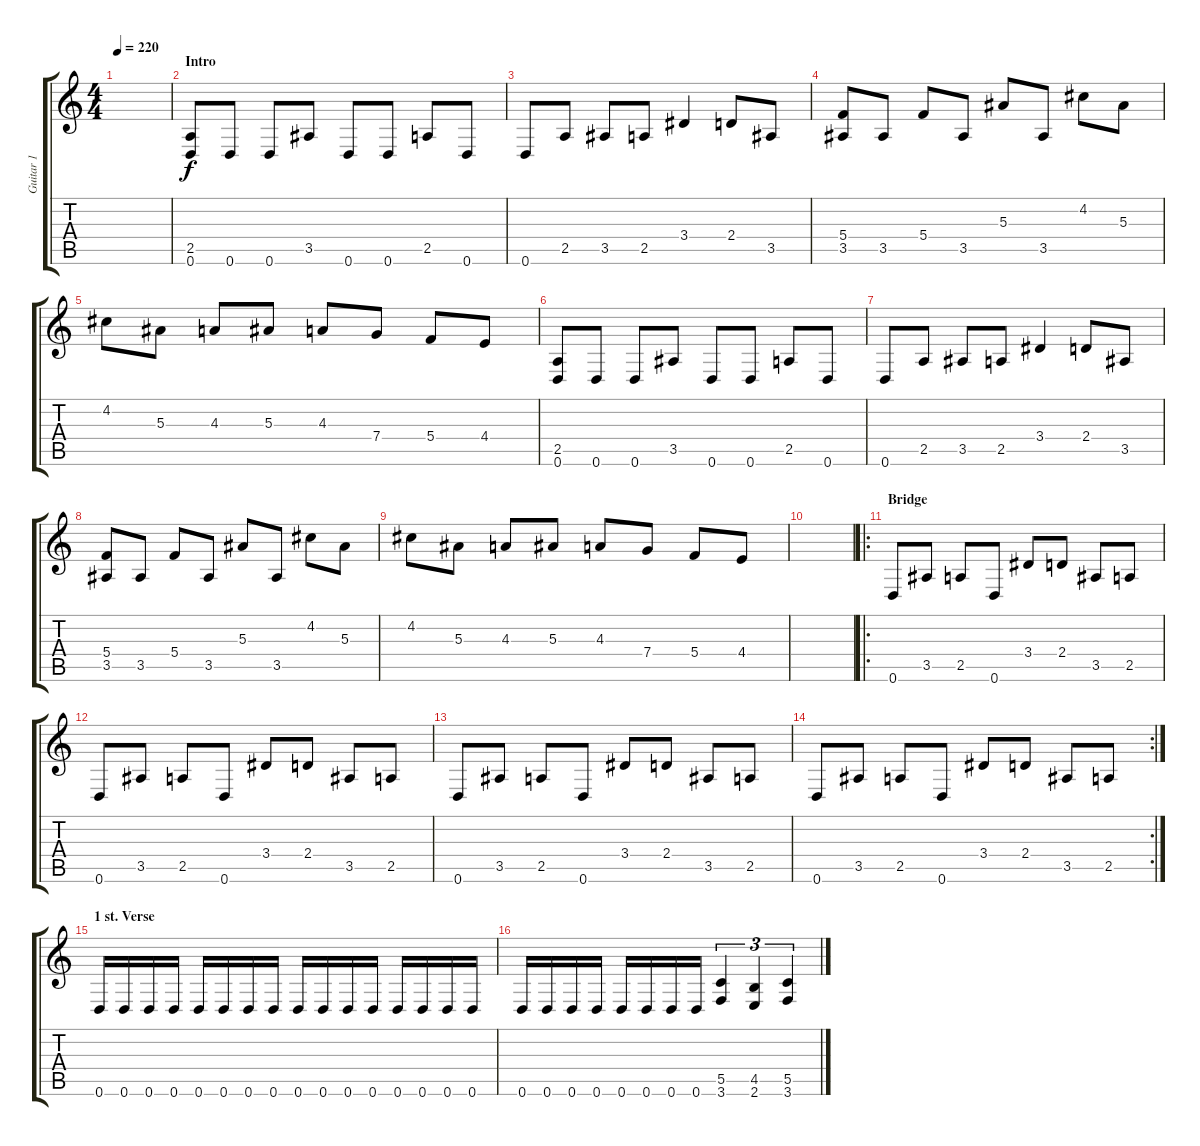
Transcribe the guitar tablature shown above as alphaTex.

\track ("Guitar 1" "Guitar 1") {instrument distortionguitar}
\staff {score tabs}
\tuning (D4 A3 F3 C3 G2 D2) {hide}
\ts (4 4)
\tempo 220
\clef g2
\ks c
|
\section ("" "Intro")
(2.5 0.6).8 0.6.8 0.6.8 3.5.8 0.6.8 0.6.8 2.5.8 0.6.8 |
0.6.8 2.5.8 3.5.8 2.5.8 3.4.4 2.4.8 3.5.8 |
(5.4 3.5).8 3.5.8 5.4.8 3.5.8 5.3.8 3.5.8 4.2.8 5.3.8 |
4.2.8 5.3.8 4.3.8 5.3.8 4.3.8 7.4.8 5.4.8 4.4.8 |
(2.5 0.6).8 0.6.8 0.6.8 3.5.8 0.6.8 0.6.8 2.5.8 0.6.8 |
0.6.8 2.5.8 3.5.8 2.5.8 3.4.4 2.4.8 3.5.8 |
(5.4 3.5).8 3.5.8 5.4.8 3.5.8 5.3.8 3.5.8 4.2.8 5.3.8 |
4.2.8 5.3.8 4.3.8 5.3.8 4.3.8 7.4.8 5.4.8 4.4.8 |
|
\ro
\section ("" "Bridge")
0.6.8 3.5.8 2.5.8 0.6.8 3.4.8 2.4.8 3.5.8 2.5.8 |
0.6.8 3.5.8 2.5.8 0.6.8 3.4.8 2.4.8 3.5.8 2.5.8 |
0.6.8 3.5.8 2.5.8 0.6.8 3.4.8 2.4.8 3.5.8 2.5.8 |
\rc 2
0.6.8 3.5.8 2.5.8 0.6.8 3.4.8 2.4.8 3.5.8 2.5.8 |
\section ("" "1 st. Verse")
0.6.16 0.6.16 0.6.16 0.6.16 0.6.16 0.6.16 0.6.16 0.6.16 0.6.16 0.6.16 0.6.16 0.6.16 0.6.16 0.6.16 0.6.16 0.6.16 |
0.6.16 0.6.16 0.6.16 0.6.16 0.6.16 0.6.16 0.6.16 0.6.16 (5.5 3.6).4{tu (3 2)} (4.5 2.6).4{tu (3 2)} (5.5 3.6).4{tu (3 2)}
